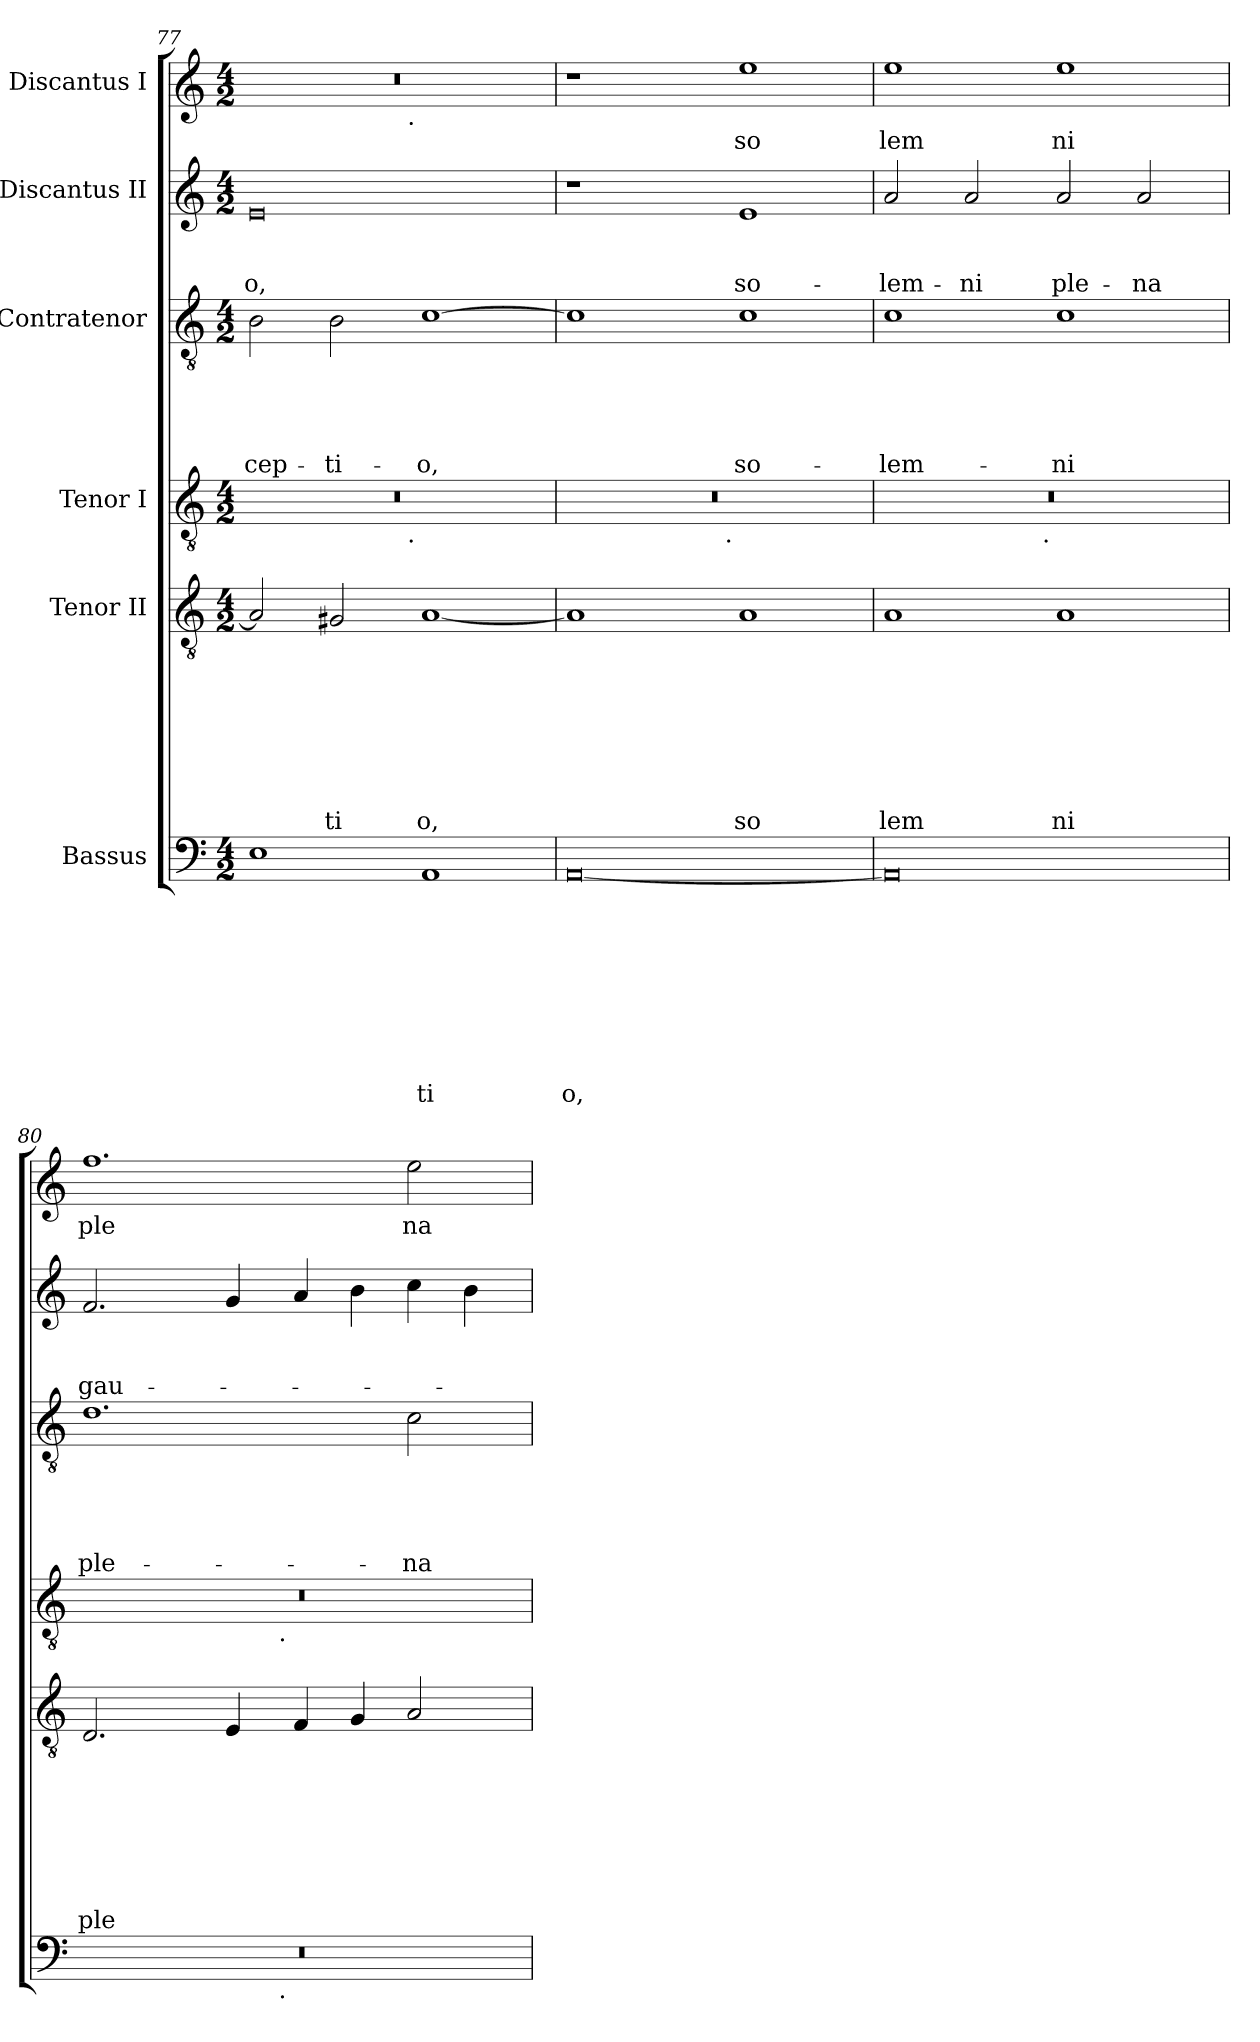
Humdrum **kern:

**kern	**text	**text	**text	**text	**text	**text	**text	**text	**text	**kern	**text	**text	**text	**text	**text	**text	**text	**text	**kern	**kern	**text	**text	**text	**text	**text	**kern	**text	**text	**text	**kern	**text
*part6	*part6	*part6	*part6	*part6	*part6	*part6	*part6	*part6	*part6	*part5	*part5	*part5	*part5	*part5	*part5	*part5	*part5	*part5	*part4	*part3	*part3	*part3	*part3	*part3	*part3	*part2	*part2	*part2	*part2	*part1	*part1
*staff6	*staff6	*staff6	*staff6	*staff6	*staff6	*staff6	*staff6	*staff6	*staff6	*staff5	*staff5	*staff5	*staff5	*staff5	*staff5	*staff5	*staff5	*staff5	*staff4	*staff3	*staff3	*staff3	*staff3	*staff3	*staff3	*staff2	*staff2	*staff2	*staff2	*staff1	*staff1
*I"Bassus	*	*	*	*	*	*	*	*	*	*I"Tenor II	*	*	*	*	*	*	*	*	*I"Tenor I	*I"Contratenor	*	*	*	*	*	*I"Discantus II	*	*	*	*I"Discantus I	*
*clefF4	*	*	*	*	*	*	*	*	*	*clefGv2	*	*	*	*	*	*	*	*	*clefGv2	*clefGv2	*	*	*	*	*	*clefG2	*	*	*	*clefG2	*
*k[]	*	*	*	*	*	*	*	*	*	*k[]	*	*	*	*	*	*	*	*	*k[]	*k[]	*	*	*	*	*	*k[]	*	*	*	*k[]	*
*C:	*	*	*	*	*	*	*	*	*	*C:	*	*	*	*	*	*	*	*	*C:	*C:	*	*	*	*	*	*C:	*	*	*	*C:	*
*M4/2	*	*	*	*	*	*	*	*	*	*M4/2	*	*	*	*	*	*	*	*	*M4/2	*M4/2	*	*	*	*	*	*M4/2	*	*	*	*M4/2	*
=77	=77	=77	=77	=77	=77	=77	=77	=77	=77	=77	=77	=77	=77	=77	=77	=77	=77	=77	=77	=77	=77	=77	=77	=77	=77	=77	=77	=77	=77	=77	=77
!	!	!	!	!	!	!	!	!	!	!	!	!	!	!	!	!	!	!	!	!	!	!	!	!	!LO:LY:b	!	!	!	!LO:LY:b	!	!
*	*	*	*	*	*	*	*	*	*	*	*	*	*	*	*	*	*	*	*^	*	*	*	*	*	*	*	*	*	*	*^	*
1E	.	.	.	.	.	.	.	.	.	2A/]	.	.	.	.	.	.	.	.	0r	2ryy	2B\	.	.	.	.	-cep-	0e	.	.	o,	0r	2ryy	.
!	!	!	!	!	!	!	!	!	!	!	!	!	!	!	!	!	!	!LO:LY:b	!	!	!	!	!	!	!	!LO:LY:b	!	!	!	!	!	!	!
.	.	.	.	.	.	.	.	.	.	2G#/	.	.	.	.	.	.	.	ti	.	4...ryy	2B\	.	.	.	.	-ti-	.	.	.	.	.	4...ryy	.
!	!	!	!	!	!	!	!	!	!	!	!	!	!	!	!	!	!	!	!	!	!	!	!	!	!	!	!	!	!	!	!	!LO:TX:b:t=.	!
!	!	!	!	!	!	!	!	!	!	!	!	!	!	!	!	!	!	!	!	!LO:TX:b:t=.	!	!	!	!	!	!	!	!	!	!	!	!	!
.	.	.	.	.	.	.	.	.	.	.	.	.	.	.	.	.	.	.	.	1ryy	.	.	.	.	.	.	.	.	.	.	.	1ryy	.
!	!	!	!	!	!	!	!	!	!LO:LY:b	!	!	!	!	!	!	!	!	!LO:LY:b	!	!	!	!	!	!	!	!LO:LY:b	!	!	!	!	!	!	!
1AA	.	.	.	.	.	.	.	.	ti	[<1A	.	.	.	.	.	.	.	o,	.	.	[<1c	.	.	.	.	-o,	.	.	.	.	.	.	.
.	.	.	.	.	.	.	.	.	.	.	.	.	.	.	.	.	.	.	.	32ryy	.	.	.	.	.	.	.	.	.	.	.	32ryy	.
!!LO:PB:g=z
=78	=78	=78	=78	=78	=78	=78	=78	=78	=78	=78	=78	=78	=78	=78	=78	=78	=78	=78	=78	=78	=78	=78	=78	=78	=78	=78	=78	=78	=78	=78	=78	=78	=78
!	!	!	!	!	!	!	!	!	!LO:LY:b	!	!	!	!	!	!	!	!	!	!	!	!	!	!	!	!	!	!	!	!	!	!	!	!
*	*	*	*	*	*	*	*	*	*	*	*	*	*	*	*	*	*	*	*	*	*	*	*	*	*	*	*	*	*	*	*v	*v	*
[<0AA	.	.	.	.	.	.	.	.	o,	1A]	.	.	.	.	.	.	.	.	0r	2ryy	1c]	.	.	.	.	.	1r	.	.	.	1r	.
.	.	.	.	.	.	.	.	.	.	.	.	.	.	.	.	.	.	.	.	4...ryy	.	.	.	.	.	.	.	.	.	.	.	.
!	!	!	!	!	!	!	!	!	!	!	!	!	!	!	!	!	!	!	!	!LO:TX:b:t=.	!	!	!	!	!	!	!	!	!	!	!	!
.	.	.	.	.	.	.	.	.	.	.	.	.	.	.	.	.	.	.	.	1ryy	.	.	.	.	.	.	.	.	.	.	.	.
!	!	!	!	!	!	!	!	!	!	!	!	!	!	!	!	!	!	!LO:LY:b	!	!	!	!	!	!	!	!LO:LY:b	!	!	!	!LO:LY:b	!	!LO:LY:b
.	.	.	.	.	.	.	.	.	.	1A	.	.	.	.	.	.	.	so	.	.	1c	.	.	.	.	so-	1e	.	.	so-	1ee	so
.	.	.	.	.	.	.	.	.	.	.	.	.	.	.	.	.	.	.	.	32ryy	.	.	.	.	.	.	.	.	.	.	.	.
=79	=79	=79	=79	=79	=79	=79	=79	=79	=79	=79	=79	=79	=79	=79	=79	=79	=79	=79	=79	=79	=79	=79	=79	=79	=79	=79	=79	=79	=79	=79	=79	=79
!	!	!	!	!	!	!	!	!	!	!	!	!	!	!	!	!	!	!LO:LY:b	!	!	!	!	!	!	!	!LO:LY:b	!	!	!	!LO:LY:b	!	!LO:LY:b
0AA]	.	.	.	.	.	.	.	.	.	1A	.	.	.	.	.	.	.	lem	0r	2ryy	1c	.	.	.	.	-lem-	2a/	.	.	-lem-	1ee	lem
!	!	!	!	!	!	!	!	!	!	!	!	!	!	!	!	!	!	!	!	!	!	!	!	!	!	!	!	!	!	!LO:LY:b	!	!
.	.	.	.	.	.	.	.	.	.	.	.	.	.	.	.	.	.	.	.	4...ryy	.	.	.	.	.	.	2a/	.	.	-ni	.	.
!	!	!	!	!	!	!	!	!	!	!	!	!	!	!	!	!	!	!	!	!LO:TX:b:t=.	!	!	!	!	!	!	!	!	!	!	!	!
.	.	.	.	.	.	.	.	.	.	.	.	.	.	.	.	.	.	.	.	1ryy	.	.	.	.	.	.	.	.	.	.	.	.
!	!	!	!	!	!	!	!	!	!	!	!	!	!	!	!	!	!	!LO:LY:b	!	!	!	!	!	!	!	!LO:LY:b	!	!	!	!LO:LY:b	!	!LO:LY:b
.	.	.	.	.	.	.	.	.	.	1A	.	.	.	.	.	.	.	ni	.	.	1c	.	.	.	.	-ni	2a/	.	.	ple-	1ee	ni
!	!	!	!	!	!	!	!	!	!	!	!	!	!	!	!	!	!	!	!	!	!	!	!	!	!	!	!	!	!	!LO:LY:b	!	!
.	.	.	.	.	.	.	.	.	.	.	.	.	.	.	.	.	.	.	.	.	.	.	.	.	.	.	2a/	.	.	-na	.	.
.	.	.	.	.	.	.	.	.	.	.	.	.	.	.	.	.	.	.	.	32ryy	.	.	.	.	.	.	.	.	.	.	.	.
=80	=80	=80	=80	=80	=80	=80	=80	=80	=80	=80	=80	=80	=80	=80	=80	=80	=80	=80	=80	=80	=80	=80	=80	=80	=80	=80	=80	=80	=80	=80	=80	=80
!	!	!	!	!	!	!	!	!	!	!	!	!	!	!	!	!	!	!LO:LY:b	!	!	!	!	!	!	!	!LO:LY:b	!	!	!	!LO:LY:b	!	!LO:LY:b
*^	*	*	*	*	*	*	*	*	*	*	*	*	*	*	*	*	*	*	*	*	*	*	*	*	*	*	*	*	*	*	*	*
0r	2ryy	.	.	.	.	.	.	.	.	.	2.D/	.	.	.	.	.	.	.	ple	0r	2ryy	1.d	.	.	.	.	ple-	2.f/	.	.	gau-	1.ff	ple
.	4...ryy	.	.	.	.	.	.	.	.	.	.	.	.	.	.	.	.	.	.	.	4...ryy	.	.	.	.	.	.	.	.	.	.	.	.
.	.	.	.	.	.	.	.	.	.	.	4E/	.	.	.	.	.	.	.	.	.	.	.	.	.	.	.	.	4g/	.	.	.	.	.
!	!	!	!	!	!	!	!	!	!	!	!	!	!	!	!	!	!	!	!	!	!LO:TX:b:t=.	!	!	!	!	!	!	!	!	!	!	!	!
!	!LO:TX:b:t=.	!	!	!	!	!	!	!	!	!	!	!	!	!	!	!	!	!	!	!	!	!	!	!	!	!	!	!	!	!	!	!	!
.	1ryy	.	.	.	.	.	.	.	.	.	.	.	.	.	.	.	.	.	.	.	1ryy	.	.	.	.	.	.	.	.	.	.	.	.
.	.	.	.	.	.	.	.	.	.	.	4F/	.	.	.	.	.	.	.	.	.	.	.	.	.	.	.	.	4a/	.	.	.	.	.
.	.	.	.	.	.	.	.	.	.	.	4G/	.	.	.	.	.	.	.	.	.	.	.	.	.	.	.	.	4b\	.	.	.	.	.
!	!	!	!	!	!	!	!	!	!	!	!	!	!	!	!	!	!	!	!	!	!	!	!	!	!	!	!LO:LY:b	!	!	!	!	!	!LO:LY:b
.	.	.	.	.	.	.	.	.	.	.	2A/	.	.	.	.	.	.	.	.	.	.	2c\	.	.	.	.	-na	4cc\	.	.	.	2ee\	na
.	.	.	.	.	.	.	.	.	.	.	.	.	.	.	.	.	.	.	.	.	.	.	.	.	.	.	.	4b\	.	.	.	.	.
.	32ryy	.	.	.	.	.	.	.	.	.	.	.	.	.	.	.	.	.	.	.	32ryy	.	.	.	.	.	.	.	.	.	.	.	.
*v	*v	*	*	*	*	*	*	*	*	*	*	*	*	*	*	*	*	*	*	*v	*v	*	*	*	*	*	*	*	*	*	*	*	*
=	=	=	=	=	=	=	=	=	=	=	=	=	=	=	=	=	=	=	=	=	=	=	=	=	=	=	=	=	=	=	=
*-	*-	*-	*-	*-	*-	*-	*-	*-	*-	*-	*-	*-	*-	*-	*-	*-	*-	*-	*-	*-	*-	*-	*-	*-	*-	*-	*-	*-	*-	*-	*-
